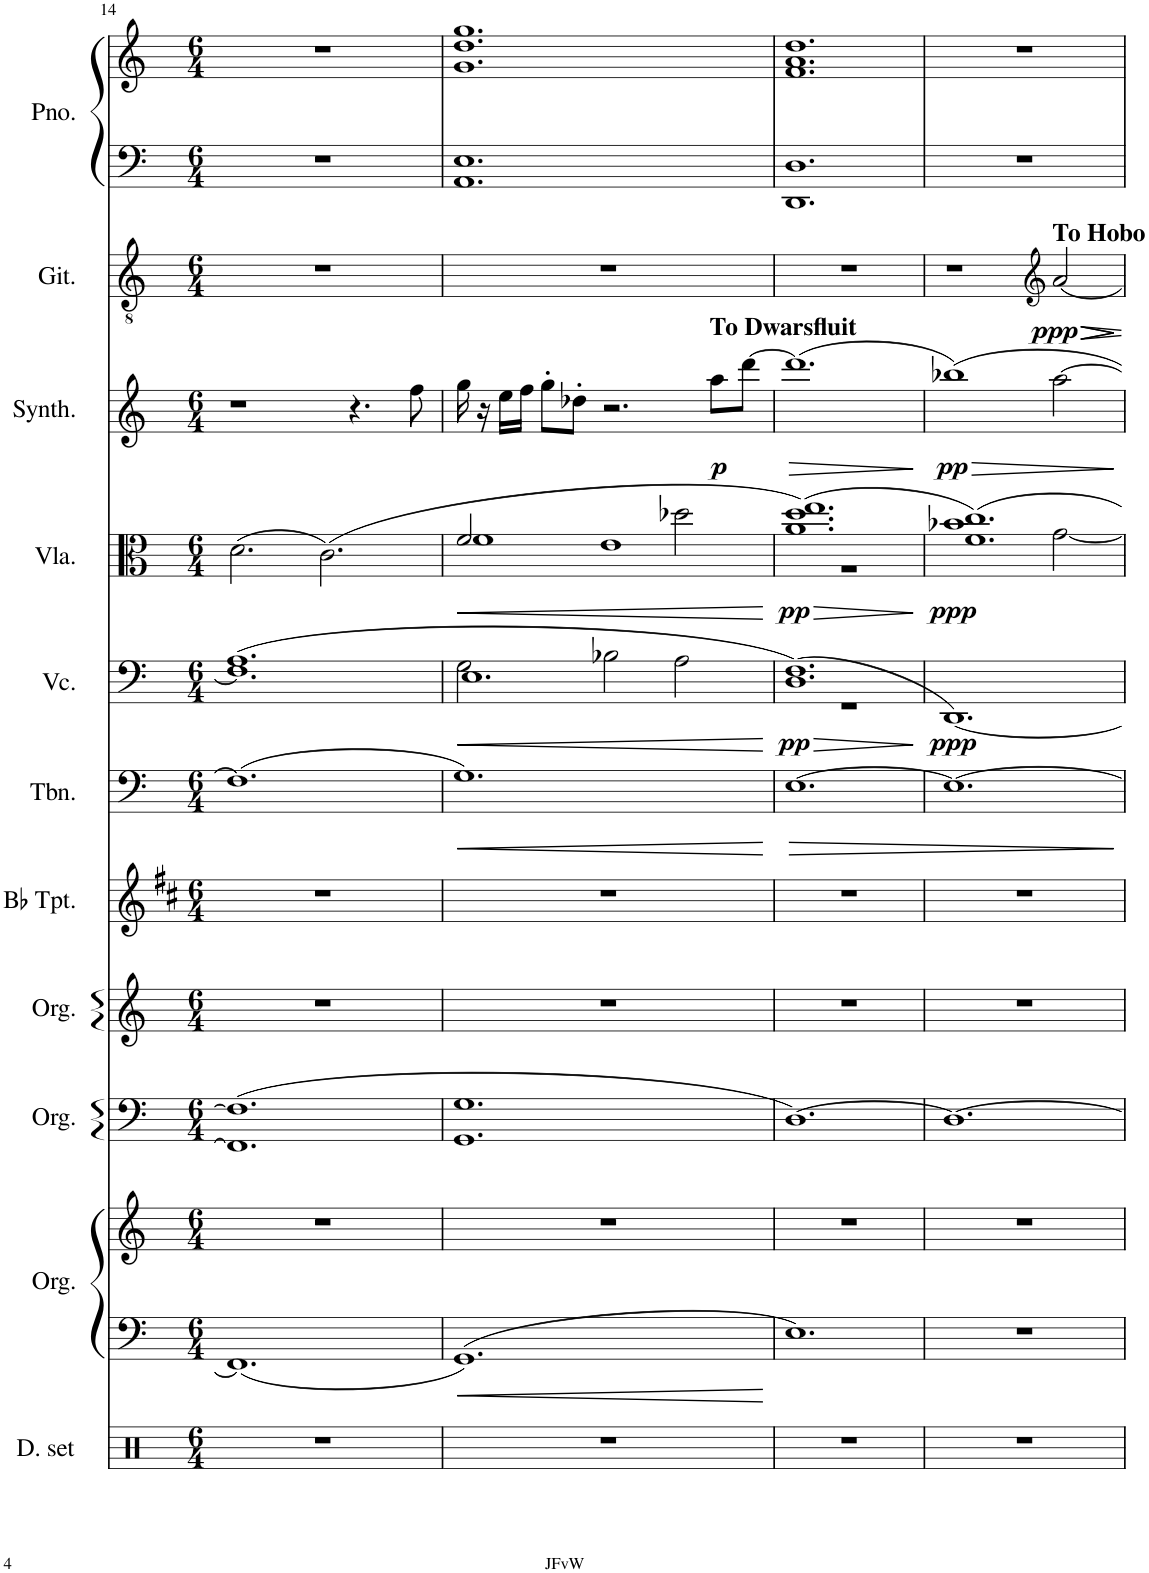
**kern	**kern	**kern	**kern	**kern	**kern	**kern	**dynam	**kern	**dynam	**kern	**dynam	**kern	**dynam	**kern	**dynam	**kern	**kern
*part11	*part10	*part10	*part9	*part8	*part7	*part6	*part6	*part5	*part5	*part4	*part4	*part3	*part3	*part2	*part2	*part1	*part1
*staff13	*staff12	*staff11	*staff10	*staff9	*staff8	*staff7	*staff7	*staff6	*staff6	*staff5	*staff5	*staff4	*staff4	*staff3	*staff3	*staff2	*staff1
*I"Drumset	*I"Orgel	*	*I"Orgel	*I"Pijporgel	*I"Trompet in Bb	*I"Trombone	*	*I"Cello	*	*I"Altviool	*	*I"Dwarsfluit	*	*I"Akoestische gitaar	*	*I"Piano	*
*I'D. set	*I'Org.	*	*I'Org.	*	*	*I'Tbn.	*	*	*	*	*	*	*	*I'Git.	*	*I'Pno.	*
!!LO:PB:g=z
*clefX	*clefF4	*clefG2	*clefF4	*clefG2	*clefG2	*clefF4	*	*clefF4	*	*clefC3	*	*clefG2	*	*clefGv2	*	*clefF4	*clefG2
*	*	*	*	*	*Trd1c2	*	*	*	*	*	*	*	*	*	*	*	*
*k[]	*k[]	*k[]	*k[]	*k[]	*k[f#c#]	*k[]	*	*k[]	*	*k[]	*	*k[]	*	*k[]	*	*k[]	*k[]
*M6/4	*M6/4	*M6/4	*M6/4	*M6/4	*M6/4	*M6/4	*	*M6/4	*	*M6/4	*	*M6/4	*	*M6/4	*	*M6/4	*M6/4
=14	=14	=14	=14	=14	=14	=14	=14	=14	=14	=14	=14	=14	=14	=14	=14	=14	=14
*	*	*	*	*	*	*	*	*^	*	*	*	*	*	*	*	*	*
1.r	1.FF]	1.r	(1.FF] 1.F]	1.r	1.r	(1.F]	.	(1.A	1.F]	.	(2.d\	.	1r	.	1.r	.	1.r	1.r
.	.	.	.	.	.	.	.	.	.	.	(2.c\)	.	.	.	.	.	.	.
.	.	.	.	.	.	.	.	.	.	.	.	.	4.r	.	.	.	.	.
.	.	.	.	.	.	.	.	.	.	.	.	.	8ff\	.	.	.	.	.
=15	=15	=15	=15	=15	=15	=15	=15	=15	=15	=15	=15	=15	=15	=15	=15	=15	=15	=15
!	!	!	!	!	!	!	!LO:HP:b	!	!	!LO:HP:b	!	!LO:HP:b	!	!	!	!	!	!
*	*	*	*	*	*	*	*	*	*	*	*^	*	*	*	*	*	*	*
1.r	1.GG	1.r	1.GG 1.G	1.r	1.r	1.G)	<	1.E	2G\	<	2f/	1f	<	16gg\	.	1.r	.	1.AA 1.E	1.g 1.dd 1.gg
.	.	.	.	.	.	.	.	.	.	.	.	.	.	16r	.	.	.	.	.
.	.	.	.	.	.	.	.	.	.	.	.	.	.	16ee\LL	.	.	.	.	.
.	.	.	.	.	.	.	.	.	.	.	.	.	.	16ff\JJ	.	.	.	.	.
.	.	.	.	.	.	.	.	.	.	.	.	.	.	8gg'\L	.	.	.	.	.
.	.	.	.	.	.	.	.	.	.	.	.	.	.	8dd-X'\J	.	.	.	.	.
.	.	.	.	.	.	.	.	.	2B-X\	.	1e	.	.	2.r	.	.	.	.	.
.	.	.	.	.	.	.	.	.	2A\	.	.	2dd-X\	.	.	.	.	.	.	.
!	!	!	!	!	!	!	!	!	!	!	!	!	!	!LO:TX:a:B:t=To Dwarsfluit	!	!	!	!	!
!	!	!	!	!	!	!	!	!	!	!	!	!	!	!	!LO:DY:b	!	!	!	!
.	.	.	.	.	.	.	.	.	.	.	.	.	.	8aa\L	p	.	.	.	.
.	.	.	.	.	.	.	.	.	.	.	.	.	.	[8ddd\J	.	.	.	.	.
*	*	*	*	*	*	*	*	*v	*v	*	*	*	*	*	*	*	*	*	*
*	*	*	*	*	*	*	*	*	*	*v	*v	*	*	*	*	*	*	*
.	.	.	.	.	.	.	[	.	[	.	[	.	.	.	.	.	.
=16	=16	=16	=16	=16	=16	=16	=16	=16	=16	=16	=16	=16	=16	=16	=16	=16	=16
!	!	!	!	!	!	!	!LO:HP:b	!	!LO:HP:b	!	!LO:HP:b	!	!LO:HP:b	!	!	!	!
*	*	*	*	*	*	*	*	*^	*	*^	*	*	*	*	*	*	*
!	!	!	!	!	!	!	!	!	!	!LO:DY:n=1:b	!	!	!LO:DY:n=1:b	!	!	!	!	!	!
1.r	1.E	1.r	[1.D)	1.r	1.r	[1.E	>	(1.D 1.F)	1.r	> pp	(1.a 1.dd 1.ee)	1.r	> pp	(1.ddd]	>	1.r	.	1.DD 1.D	1.f 1.a 1.dd
*	*	*	*	*	*	*	*	*v	*v	*	*	*	*	*	*	*	*	*	*
*	*	*	*	*	*	*	*	*	*	*v	*v	*	*	*	*	*	*	*
.	.	.	.	.	.	.	.	.	]	.	]	.	]	.	.	.	.
=17	=17	=17	=17	=17	=17	=17	=17	=17	=17	=17	=17	=17	=17	=17	=17	=17	=17
*	*	*	*	*	*	*	*	*	*	*^	*	*	*	*	*	*	*
!	!	!	!	!	!	!	!	!	!LO:DY:b	!	!	!LO:DY:b	!	!LO:HP:b	!	!	!	!
!	!	!	!	!	!	!	!	!	!	!	!	!	!	!LO:DY:n=1:b	!	!	!	!
1.r	1.r	1.r	1.D_	1.r	1.r	1.E_	.	[1.DD)	ppp	1.f 1.cc)	1b-X	ppp	1bb-X)	> pp	1r	.	1.r	1.r
*	*	*	*	*	*	*	*	*	*	*	*	*	*	*	*clefG2	*	*	*
!	!	!	!	!	!	!	!	!	!	!	!	!	!	!	!LO:TX:a:B:t=To Hobo	!	!	!
!	!	!	!	!	!	!	!	!	!	!	!	!	!	!	!	!LO:HP:b	!	!
!	!	!	!	!	!	!	!	!	!	!	!	!	!	!	!	!LO:DY:n=1:b	!	!
.	.	.	.	.	.	.	.	.	.	.	[2g\	.	[2aa\	.	[2a/	> ppp	.	.
*	*	*	*	*	*	*	*	*	*	*v	*v	*	*	*	*	*	*	*
.	.	.	.	.	.	.	]	.	.	.	.	.	]	.	]	.	.
=	=	=	=	=	=	=	=	=	=	=	=	=	=	=	=	=	=
*-	*-	*-	*-	*-	*-	*-	*-	*-	*-	*-	*-	*-	*-	*-	*-	*-	*-
